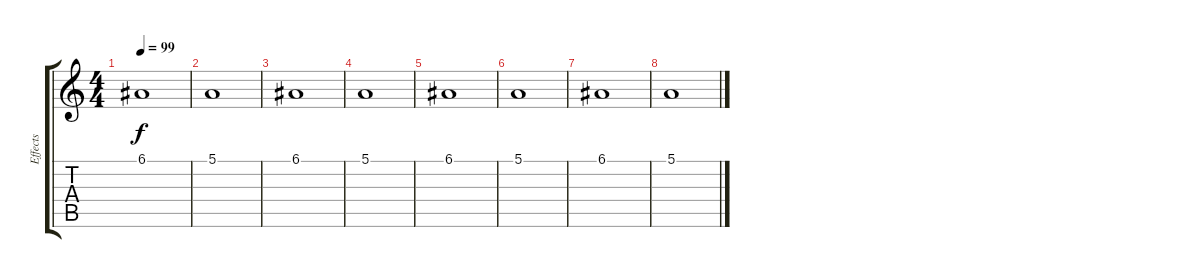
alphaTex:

\track ("Effects" "Effects") {instrument pad4choir}
\staff {score tabs}
\tuning (E4 B3 G3 D3 A2 E2) {hide}
\ts (4 4)
\tempo 99
\clef g2
\ks c
6.1.1{dy f} |
5.1.1 |
6.1.1 |
5.1.1 |
6.1.1 |
5.1.1 |
6.1.1 |
5.1.1
